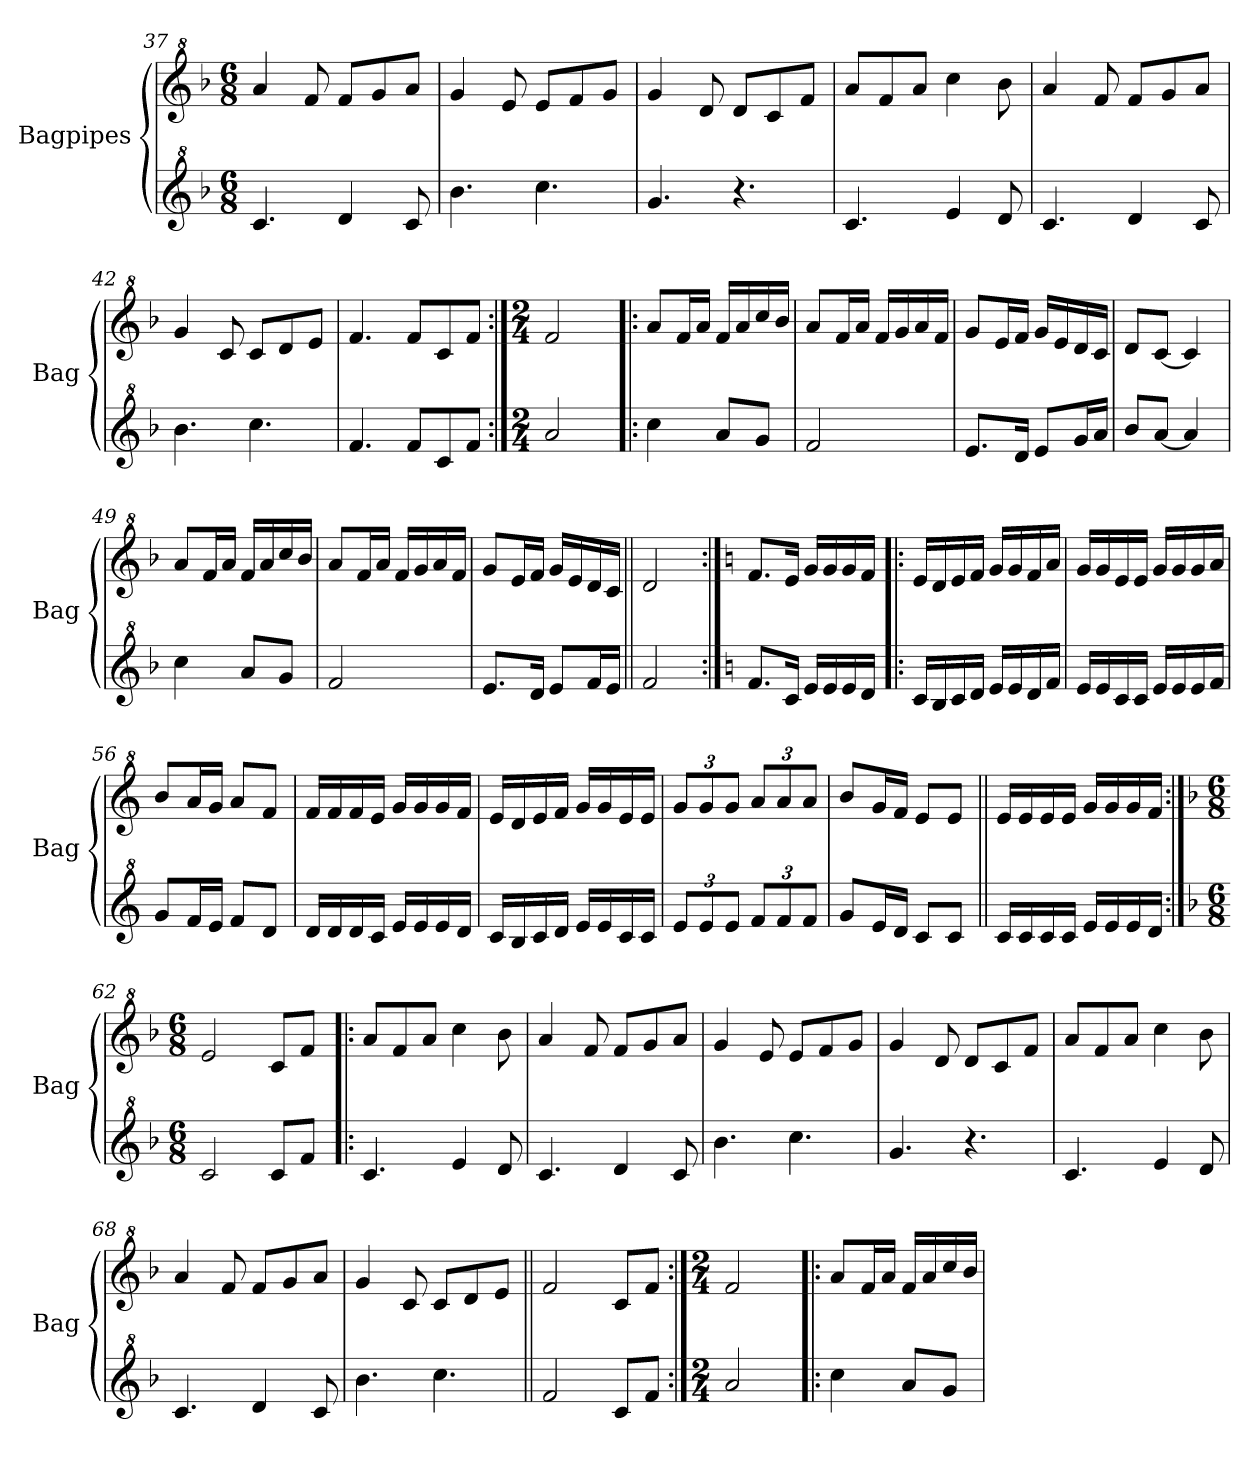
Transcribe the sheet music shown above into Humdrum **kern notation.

**kern	**kern
*part2	*part1
*staff2	*staff1
*I"Bagpipes	*I"Bagpipes
*I'Bag	*I'Bag
*clefG^2	*clefG^2
*k[b-]	*k[b-]
*F:	*F:
*M6/8	*M6/8
=37	=37
4.cc/	4aa/
.	8ff/
4dd/	8ff/L
.	8gg/
8cc/	8aa/J
=38	=38
4.bb-\	4gg/
.	8ee/
4.ccc\	8ee/L
.	8ff/
.	8gg/J
=39	=39
4.gg/	4gg/
.	8dd/
4.r	8dd/L
.	8cc/
.	8ff/J
=40	=40
4.cc/	8aa/L
.	8ff/
.	8aa/J
4ee/	4ccc\
8dd/	8bb-\
=41	=41
4.cc/	4aa/
.	8ff/
4dd/	8ff/L
.	8gg/
8cc/	8aa/J
=42	=42
4.bb-\	4gg/
.	8cc/
4.ccc\	8cc/L
.	8dd/
.	8ee/J
!!LO:PB:g=z
=43	=43
4.ff/	4.ff/
8ff/L	8ff/L
8cc/	8cc/
8ff/J	8ff/J
=44:|!	=44:|!
*M2/4	*M2/4
2aa/	2ff/
=45!|:	=45!|:
4ccc\	8aa/L
.	16ff/L
.	16aa/JJ
8aa/L	16ff/LL
.	16aa/
8gg/J	16ccc/
.	16bb-/JJ
=46	=46
2ff/	8aa/L
.	16ff/L
.	16aa/JJ
.	16ff/LL
.	16gg/
.	16aa/
.	16ff/JJ
=47	=47
8.ee/L	8gg/L
.	16ee/L
16dd/Jk	16ff/JJ
8ee/L	16gg/LL
.	16ee/
16gg/L	16dd/
16aa/JJ	16cc/JJ
=48	=48
8bb-/L	8dd/L
[8aa/J	[8cc/J
4aa/]	4cc/]
=49	=49
4ccc\	8aa/L
.	16ff/L
.	16aa/JJ
8aa/L	16ff/LL
.	16aa/
8gg/J	16ccc/
.	16bb-/JJ
!!LO:LB:g=z
=50	=50
2ff/	8aa/L
.	16ff/L
.	16aa/JJ
.	16ff/LL
.	16gg/
.	16aa/
.	16ff/JJ
=51	=51
8.ee/L	8gg/L
.	16ee/L
16dd/Jk	16ff/JJ
8ee/L	16gg/LL
.	16ee/
16ff/L	16dd/
16ee/JJ	16cc/JJ
=52||	=52||
2ff/	2dd/
=53:|!	=53:|!
*k[]	*k[]
*C:	*C:
8.ff/L	8.ff/L
16cc/Jk	16ee/Jk
16ee/LL	16gg/LL
16ee/	16gg/
16ee/	16gg/
16dd/JJ	16ff/JJ
=54!|:	=54!|:
16cc/LL	16ee/LL
16b/	16dd/
16cc/	16ee/
16dd/JJ	16ff/JJ
16ee/LL	16gg/LL
16ee/	16gg/
16dd/	16ff/
16ff/JJ	16aa/JJ
=55	=55
16ee/LL	16gg/LL
16ee/	16gg/
16cc/	16ee/
16cc/JJ	16ee/JJ
16ee/LL	16gg/LL
16ee/	16gg/
16ee/	16gg/
16ff/JJ	16aa/JJ
=56	=56
8gg/L	8bb/L
16ff/L	16aa/L
16ee/JJ	16gg/JJ
8ff/L	8aa/L
8dd/J	8ff/J
!!LO:LB:g=z
=57	=57
16dd/LL	16ff/LL
16dd/	16ff/
16dd/	16ff/
16cc/JJ	16ee/JJ
16ee/LL	16gg/LL
16ee/	16gg/
16ee/	16gg/
16dd/JJ	16ff/JJ
=58	=58
16cc/LL	16ee/LL
16b/	16dd/
16cc/	16ee/
16dd/JJ	16ff/JJ
16ee/LL	16gg/LL
16ee/	16gg/
16cc/	16ee/
16cc/JJ	16ee/JJ
=59	=59
*Xbrackettup	*Xbrackettup
12ee/L	12gg/L
12ee/	12gg/
12ee/J	12gg/J
12ff/L	12aa/L
12ff/	12aa/
12ff/J	12aa/J
=60	=60
8gg/L	8bb/L
16ee/L	16gg/L
16dd/JJ	16ff/JJ
8cc/L	8ee/L
8cc/J	8ee/J
=61||	=61||
16cc/LL	16ee/LL
16cc/	16ee/
16cc/	16ee/
16cc/JJ	16ee/JJ
16ee/LL	16gg/LL
16ee/	16gg/
16ee/	16gg/
16dd/JJ	16ff/JJ
=62:|!	=62:|!
*k[b-]	*k[b-]
*F:	*F:
*M6/8	*M6/8
2cc/	2ee/
8cc/L	8cc/L
8ff/J	8ff/J
=63!|:	=63!|:
4.cc/	8aa/L
.	8ff/
.	8aa/J
4ee/	4ccc\
8dd/	8bb-\
!!LO:LB:g=z
=64	=64
4.cc/	4aa/
.	8ff/
4dd/	8ff/L
.	8gg/
8cc/	8aa/J
=65	=65
4.bb-\	4gg/
.	8ee/
4.ccc\	8ee/L
.	8ff/
.	8gg/J
=66	=66
4.gg/	4gg/
.	8dd/
4.r	8dd/L
.	8cc/
.	8ff/J
=67	=67
4.cc/	8aa/L
.	8ff/
.	8aa/J
4ee/	4ccc\
8dd/	8bb-\
=68	=68
4.cc/	4aa/
.	8ff/
4dd/	8ff/L
.	8gg/
8cc/	8aa/J
=69	=69
4.bb-\	4gg/
.	8cc/
4.ccc\	8cc/L
.	8dd/
.	8ee/J
=70||	=70||
2ff/	2ff/
8cc/L	8cc/L
8ff/J	8ff/J
=71:|!	=71:|!
*M2/4	*M2/4
2aa/	2ff/
!!LO:LB:g=z
=72!|:	=72!|:
4ccc\	8aa/L
.	16ff/L
.	16aa/JJ
8aa/L	16ff/LL
.	16aa/
8gg/J	16ccc/
.	16bb-/JJ
=	=
*-	*-
